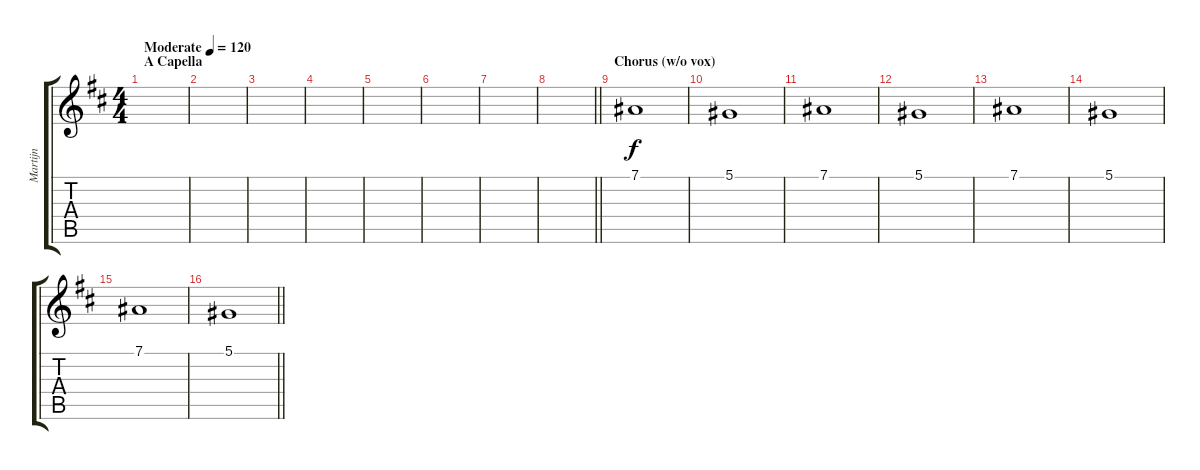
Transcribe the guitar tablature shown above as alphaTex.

\track ("Martijn" "Martijn") {instrument frenchhorn}
\staff {score tabs}
\tuning (Eb4 Bb3 Gb3 Db3 Ab2 Eb2) {hide}
\ts (4 4)
\section ("" "A Capella")
\tempo (120 "Moderate")
\clef g2
\ks bminor
|
|
|
|
|
|
|
\barLineRight lightlight
|
\section ("" "Chorus (w/o vox)")
7.1.1{volume 13 instrument frenchhorn} |
5.1.1 |
7.1.1 |
5.1.1 |
7.1.1 |
5.1.1 |
7.1.1 |
\barLineRight lightlight
5.1.1
